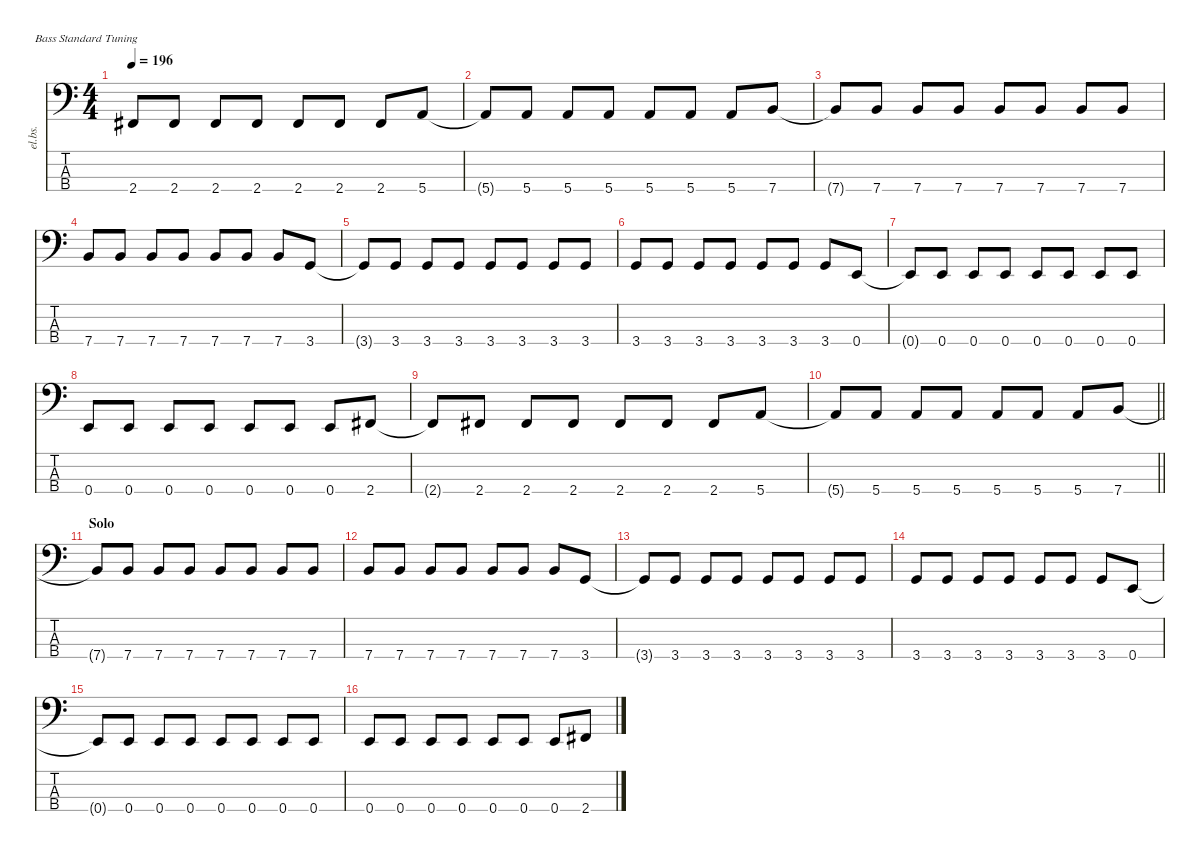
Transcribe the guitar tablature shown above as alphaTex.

\defaultSystemsLayout 4
\hideDynamics
\bracketExtendMode nobrackets
\track ("Effelson" "el.bs.") {mute instrument electricbasspick}
\staff {score tabs}
\tuning (G2 D2 A1 E1)
\ts (4 4)
\tempo 196
\clef f4
\ks c
2.4{t acc #}.8{dy f} 2.4{acc #}.8 2.4{acc #}.8 2.4{acc #}.8 2.4{acc #}.8 2.4{acc #}.8 2.4{acc #}.8 5.4.8 |
5.4{t}.8 5.4.8 5.4.8 5.4.8 5.4.8 5.4.8 5.4.8 7.4.8 |
7.4{t}.8 7.4.8 7.4.8 7.4.8 7.4.8 7.4.8 7.4.8 7.4.8 |
7.4.8 7.4.8 7.4.8 7.4.8 7.4.8 7.4.8 7.4.8 3.4.8 |
3.4{t}.8 3.4.8 3.4.8 3.4.8 3.4.8 3.4.8 3.4.8 3.4.8 |
3.4.8 3.4.8 3.4.8 3.4.8 3.4.8 3.4.8 3.4.8 0.4.8 |
0.4{t}.8 0.4.8 0.4.8 0.4.8 0.4.8 0.4.8 0.4.8 0.4.8 |
0.4.8 0.4.8 0.4.8 0.4.8 0.4.8 0.4.8 0.4.8 2.4{acc #}.8 |
2.4{t acc #}.8 2.4{acc #}.8 2.4{acc #}.8 2.4{acc #}.8 2.4{acc #}.8 2.4{acc #}.8 2.4{acc #}.8 5.4.8 |
\barLineRight lightlight
5.4{t}.8 5.4.8 5.4.8 5.4.8 5.4.8 5.4.8 5.4.8 7.4.8 |
\section ("" "Solo")
7.4{t}.8 7.4.8 7.4.8 7.4.8 7.4.8 7.4.8 7.4.8 7.4.8 |
7.4.8 7.4.8 7.4.8 7.4.8 7.4.8 7.4.8 7.4.8 3.4.8 |
3.4{t}.8 3.4.8 3.4.8 3.4.8 3.4.8 3.4.8 3.4.8 3.4.8 |
3.4.8 3.4.8 3.4.8 3.4.8 3.4.8 3.4.8 3.4.8 0.4.8 |
0.4{t}.8 0.4.8 0.4.8 0.4.8 0.4.8 0.4.8 0.4.8 0.4.8 |
0.4.8 0.4.8 0.4.8 0.4.8 0.4.8 0.4.8 0.4.8 2.4{acc #}.8
